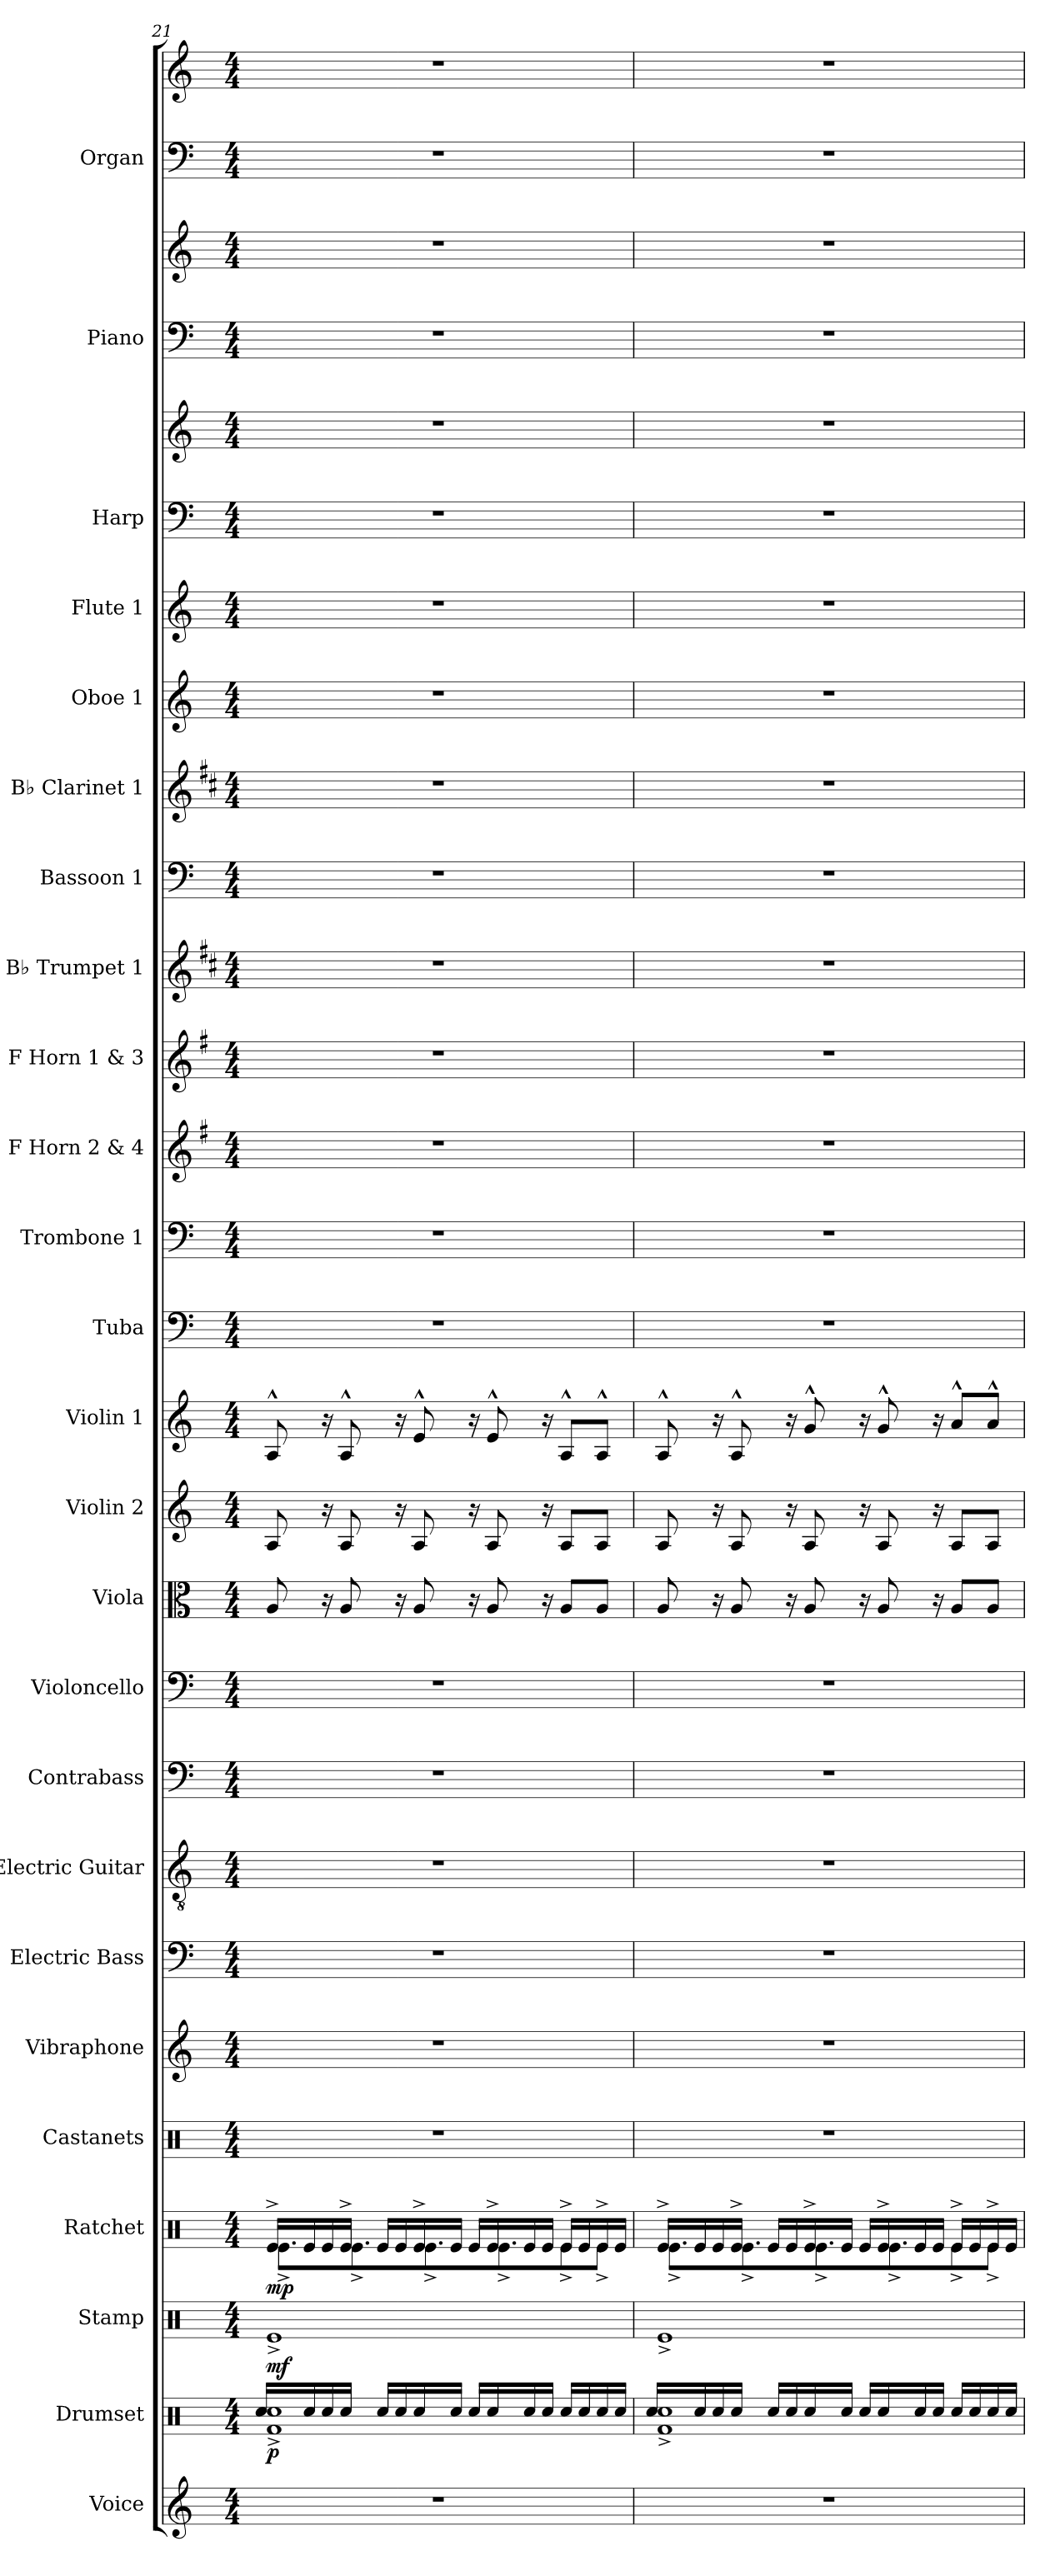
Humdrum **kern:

**kern	**kern	**dynam	**kern	**dynam	**kern	**dynam	**kern	**kern	**kern	**kern	**kern	**kern	**kern	**kern	**kern	**kern	**kern	**kern	**kern	**kern	**kern	**kern	**kern	**kern	**kern	**kern	**kern	**kern	**kern	**kern
*part25	*part24	*part24	*part23	*part23	*part22	*part22	*part21	*part20	*part19	*part18	*part17	*part16	*part15	*part14	*part13	*part12	*part11	*part10	*part9	*part8	*part7	*part6	*part5	*part4	*part3	*part3	*part2	*part2	*part1	*part1
*staff28	*staff27	*staff27	*staff26	*staff26	*staff25	*staff25	*staff24	*staff23	*staff22	*staff21	*staff20	*staff19	*staff18	*staff17	*staff16	*staff15	*staff14	*staff13	*staff12	*staff11	*staff10	*staff9	*staff8	*staff7	*staff6	*staff5	*staff4	*staff3	*staff2	*staff1
*I"Voice	*I"Drumset	*	*I"Stamp	*	*I"Ratchet	*	*I"Castanets	*I"Vibraphone	*I"Electric Bass	*I"Electric Guitar	*I"Contrabass	*I"Violoncello	*I"Viola	*I"Violin 2	*I"Violin 1	*I"Tuba	*I"Trombone 1	*I"F Horn 2 &amp; 4	*I"F Horn 1 &amp; 3	*I"B♭ Trumpet 1	*I"Bassoon 1	*I"B♭ Clarinet 1	*I"Oboe 1	*I"Flute 1	*I"Harp	*	*I"Piano	*	*I"Organ	*
*I'Vo.	*I'Drs.	*	*I'Sta.	*	*I'Rat.	*	*I'Cst.	*I'Vib.	*I'El. B.	*I'El. Guit.	*I'Cb.	*I'Vc.	*I'Vla.	*I'Vln. 2	*I'Vln. 1	*I'Tba.	*I'Tbn. 1	*I'F Hn. 2 4	*I'F Hn. 1 3	*I'B♭ Tpt. 1	*I'Bsn. 1	*I'B♭ Cl. 1	*I'Ob. 1	*I'Fl. 1	*I'Hrp.	*	*I'Pno.	*	*I'Org.	*
*clefG2	*clefX	*	*clefX	*	*clefX	*	*clefX	*clefG2	*clefF4	*clefGv2	*clefF4	*clefF4	*clefC3	*clefG2	*clefG2	*clefF4	*clefF4	*clefG2	*clefG2	*clefG2	*clefF4	*clefG2	*clefG2	*clefG2	*clefF4	*clefG2	*clefF4	*clefG2	*clefF4	*clefG2
*	*	*	*	*	*	*	*	*	*ITrd7c12	*	*ITrd7c12	*	*	*	*	*	*	*ITrd4c7	*ITrd4c7	*ITrd1c2	*	*ITrd1c2	*	*	*	*	*	*	*	*
*k[]	*k[]	*	*k[]	*	*k[]	*	*k[]	*k[]	*k[]	*k[]	*k[]	*k[]	*k[]	*k[]	*k[]	*k[]	*k[]	*k[]	*k[]	*k[]	*k[]	*k[]	*k[]	*k[]	*k[]	*k[]	*k[]	*k[]	*k[]	*k[]
*M4/4	*M4/4	*	*M4/4	*	*M4/4	*	*M4/4	*M4/4	*M4/4	*M4/4	*M4/4	*M4/4	*M4/4	*M4/4	*M4/4	*M4/4	*M4/4	*M4/4	*M4/4	*M4/4	*M4/4	*M4/4	*M4/4	*M4/4	*M4/4	*M4/4	*M4/4	*M4/4	*M4/4	*M4/4
=21	=21	=21	=21	=21	=21	=21	=21	=21	=21	=21	=21	=21	=21	=21	=21	=21	=21	=21	=21	=21	=21	=21	=21	=21	=21	=21	=21	=21	=21	=21
*	*^	*	*	*	*^	*	*	*	*	*	*	*	*	*	*	*	*	*	*	*	*	*	*	*	*	*	*	*	*	*
*	*	*^	*	*	*	*	*	*	*	*	*	*	*	*	*	*	*	*	*	*	*	*	*	*	*	*	*	*	*	*	*	*
!	!	!	!	!LO:DY:b	!	!LO:DY:b	!	!	!LO:DY:b	!	!	!	!	!	!	!	!	!	!	!	!	!	!	!	!	!	!	!	!	!	!	!	!
1r	1Rcc	1Rf^	16Rcc/LL	p	1Re^	mf	16Re^/LL	8.Re^\L	mp	1r	1r	1r	1r	1r	1r	8A/	8A/	8A^^/	1r	1r	1r	1r	1r	1r	1r	1r	1r	1r	1r	1r	1r	1r	1r
.	.	.	16Rcc/	.	.	.	16Re/	.	.	.	.	.	.	.	.	.	.	.	.	.	.	.	.	.	.	.	.	.	.	.	.	.	.
.	.	.	16Rcc/	.	.	.	16Re/	.	.	.	.	.	.	.	.	16r	16r	16r	.	.	.	.	.	.	.	.	.	.	.	.	.	.	.
.	.	.	16Rcc/JJ	.	.	.	16Re^/JJ	8.Re^\	.	.	.	.	.	.	.	8A/	8A/	8A^^/	.	.	.	.	.	.	.	.	.	.	.	.	.	.	.
.	.	.	16Rcc/LL	.	.	.	16Re/LL	.	.	.	.	.	.	.	.	.	.	.	.	.	.	.	.	.	.	.	.	.	.	.	.	.	.
.	.	.	16Rcc/	.	.	.	16Re/	.	.	.	.	.	.	.	.	16r	16r	16r	.	.	.	.	.	.	.	.	.	.	.	.	.	.	.
.	.	.	16Rcc/	.	.	.	16Re^/	8.Re^\	.	.	.	.	.	.	.	8A/	8A/	8e^^/	.	.	.	.	.	.	.	.	.	.	.	.	.	.	.
.	.	.	16Rcc/JJ	.	.	.	16Re/JJ	.	.	.	.	.	.	.	.	.	.	.	.	.	.	.	.	.	.	.	.	.	.	.	.	.	.
.	.	.	16Rcc/LL	.	.	.	16Re/LL	.	.	.	.	.	.	.	.	16r	16r	16r	.	.	.	.	.	.	.	.	.	.	.	.	.	.	.
.	.	.	16Rcc/	.	.	.	16Re^/	8.Re^\	.	.	.	.	.	.	.	8A/	8A/	8e^^/	.	.	.	.	.	.	.	.	.	.	.	.	.	.	.
.	.	.	16Rcc/	.	.	.	16Re/	.	.	.	.	.	.	.	.	.	.	.	.	.	.	.	.	.	.	.	.	.	.	.	.	.	.
.	.	.	16Rcc/JJ	.	.	.	16Re/JJ	.	.	.	.	.	.	.	.	16r	16r	16r	.	.	.	.	.	.	.	.	.	.	.	.	.	.	.
.	.	.	16Rcc/LL	.	.	.	16Re^/LL	8Re^\	.	.	.	.	.	.	.	8A/L	8A/L	8A^^/L	.	.	.	.	.	.	.	.	.	.	.	.	.	.	.
.	.	.	16Rcc/	.	.	.	16Re/	.	.	.	.	.	.	.	.	.	.	.	.	.	.	.	.	.	.	.	.	.	.	.	.	.	.
.	.	.	16Rcc/	.	.	.	16Re^/	8Re^\J	.	.	.	.	.	.	.	8A/J	8A/J	8A^^/J	.	.	.	.	.	.	.	.	.	.	.	.	.	.	.
.	.	.	16Rcc/JJ	.	.	.	16Re/JJ	.	.	.	.	.	.	.	.	.	.	.	.	.	.	.	.	.	.	.	.	.	.	.	.	.	.
=22	=22	=22	=22	=22	=22	=22	=22	=22	=22	=22	=22	=22	=22	=22	=22	=22	=22	=22	=22	=22	=22	=22	=22	=22	=22	=22	=22	=22	=22	=22	=22	=22	=22
1r	1Rcc	1Rf^	16Rcc/LL	.	1Re^	.	16Re^/LL	8.Re^\L	.	1r	1r	1r	1r	1r	1r	8A/	8A/	8A^^/	1r	1r	1r	1r	1r	1r	1r	1r	1r	1r	1r	1r	1r	1r	1r
.	.	.	16Rcc/	.	.	.	16Re/	.	.	.	.	.	.	.	.	.	.	.	.	.	.	.	.	.	.	.	.	.	.	.	.	.	.
.	.	.	16Rcc/	.	.	.	16Re/	.	.	.	.	.	.	.	.	16r	16r	16r	.	.	.	.	.	.	.	.	.	.	.	.	.	.	.
.	.	.	16Rcc/JJ	.	.	.	16Re^/JJ	8.Re^\	.	.	.	.	.	.	.	8A/	8A/	8A^^/	.	.	.	.	.	.	.	.	.	.	.	.	.	.	.
.	.	.	16Rcc/LL	.	.	.	16Re/LL	.	.	.	.	.	.	.	.	.	.	.	.	.	.	.	.	.	.	.	.	.	.	.	.	.	.
.	.	.	16Rcc/	.	.	.	16Re/	.	.	.	.	.	.	.	.	16r	16r	16r	.	.	.	.	.	.	.	.	.	.	.	.	.	.	.
.	.	.	16Rcc/	.	.	.	16Re^/	8.Re^\	.	.	.	.	.	.	.	8A/	8A/	8g^^/	.	.	.	.	.	.	.	.	.	.	.	.	.	.	.
.	.	.	16Rcc/JJ	.	.	.	16Re/JJ	.	.	.	.	.	.	.	.	.	.	.	.	.	.	.	.	.	.	.	.	.	.	.	.	.	.
.	.	.	16Rcc/LL	.	.	.	16Re/LL	.	.	.	.	.	.	.	.	16r	16r	16r	.	.	.	.	.	.	.	.	.	.	.	.	.	.	.
.	.	.	16Rcc/	.	.	.	16Re^/	8.Re^\	.	.	.	.	.	.	.	8A/	8A/	8g^^/	.	.	.	.	.	.	.	.	.	.	.	.	.	.	.
.	.	.	16Rcc/	.	.	.	16Re/	.	.	.	.	.	.	.	.	.	.	.	.	.	.	.	.	.	.	.	.	.	.	.	.	.	.
.	.	.	16Rcc/JJ	.	.	.	16Re/JJ	.	.	.	.	.	.	.	.	16r	16r	16r	.	.	.	.	.	.	.	.	.	.	.	.	.	.	.
.	.	.	16Rcc/LL	.	.	.	16Re^/LL	8Re^\	.	.	.	.	.	.	.	8A/L	8A/L	8a^^/L	.	.	.	.	.	.	.	.	.	.	.	.	.	.	.
.	.	.	16Rcc/	.	.	.	16Re/	.	.	.	.	.	.	.	.	.	.	.	.	.	.	.	.	.	.	.	.	.	.	.	.	.	.
.	.	.	16Rcc/	.	.	.	16Re^/	8Re^\J	.	.	.	.	.	.	.	8A/J	8A/J	8a^^/J	.	.	.	.	.	.	.	.	.	.	.	.	.	.	.
.	.	.	16Rcc/JJ	.	.	.	16Re/JJ	.	.	.	.	.	.	.	.	.	.	.	.	.	.	.	.	.	.	.	.	.	.	.	.	.	.
*	*v	*v	*v	*	*	*	*v	*v	*	*	*	*	*	*	*	*	*	*	*	*	*	*	*	*	*	*	*	*	*	*	*	*	*
=	=	=	=	=	=	=	=	=	=	=	=	=	=	=	=	=	=	=	=	=	=	=	=	=	=	=	=	=	=	=
*-	*-	*-	*-	*-	*-	*-	*-	*-	*-	*-	*-	*-	*-	*-	*-	*-	*-	*-	*-	*-	*-	*-	*-	*-	*-	*-	*-	*-	*-	*-
